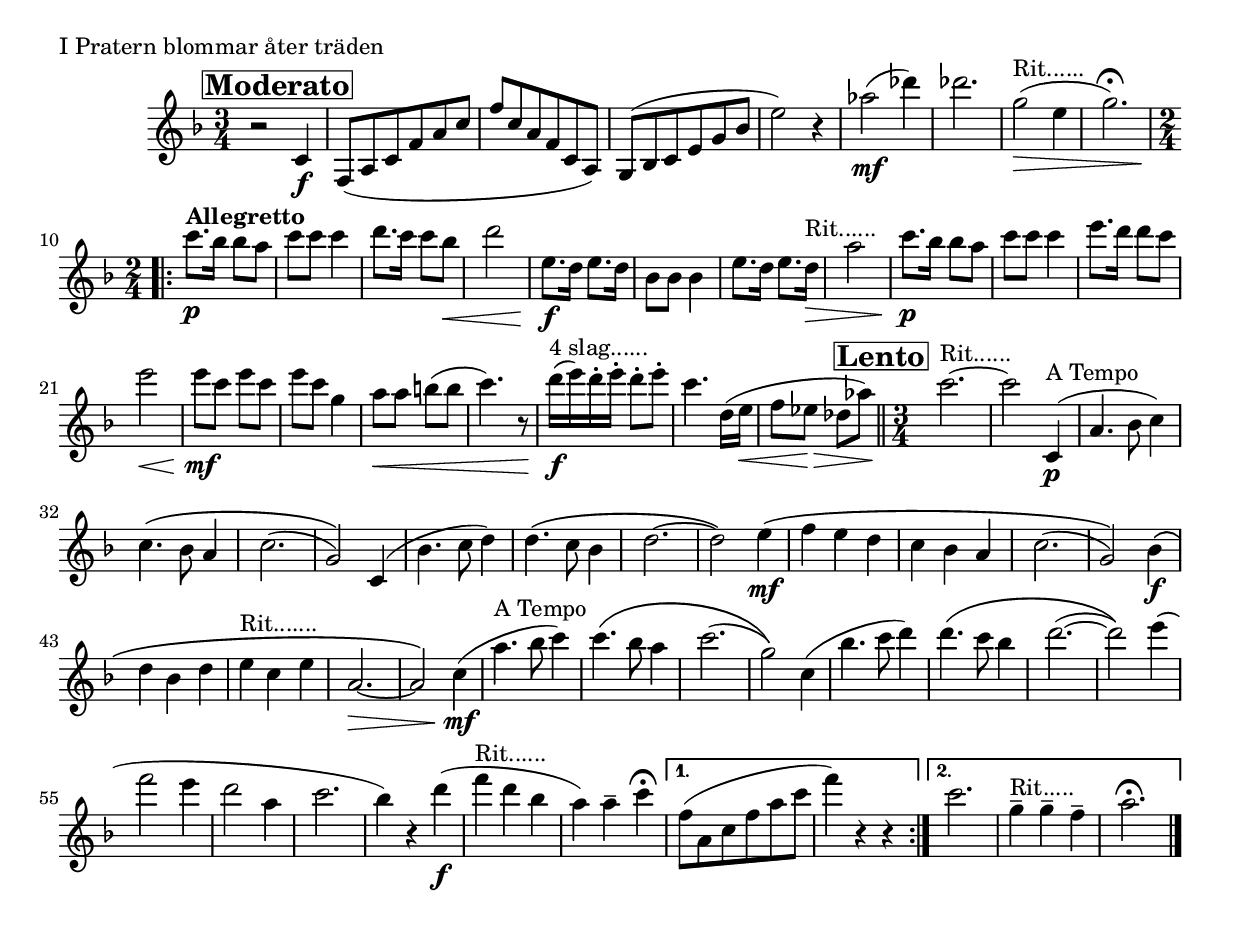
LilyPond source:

\version "2.22.1"

% When ready to include in collection:	1. Comment out top section with \Include file(s)
%					2. \midi section if present.
%Comment out from here
%{
\include "../../../Includes/Polis_format.ily"

%...to here
%}
  \score {

    % Svenska Polisens Marscher: 1. I Pratern blommar \char #229ter tr\char#228den   
    \relative c'' {
    	    \clef treble \key f \major \time 3/4
    	    \mark \markup {\bold\box {Moderato}}
    	    r2 c,4\f |f,8 (a c f a c |f c a f c a) |g (bes c e g bes | e2) r4
    	    aes2\mf (des4) |des2. |g,2\>^\markup {Rit......} (e4 
    	    g2.)\fermata
    	    \repeat volta 2 {
    	    	    \time 2/4
    	    	    c8.\!\p^\markup {\bold {Allegretto}} bes16 bes8 a |c8 c c4
    	    	    d8. c16 c8 bes\< |d2 |e,8.\f d16 e8. d16 |bes8 bes bes4
    	    	    e8. d16 e8. d16\>^\markup {Rit......} |a'2 
    	    	    c8.\p bes16 bes8 a |c8 c c4
    	    	    e8. d16 d8 c |e2\< |e8\mf c e c | e c g4 
    	    	    a8\< a b (b |c4.) r8 |d16\f^\markup {4 slag......} (e) d-. e-. d8-. e-. 
    	    	    c4. d,16 (e\< |f8 ees\> des aes')\! |\bar "||"
    	    	    \time 3/4
    	    	    \mark \markup {\bold\box {Lento}}
    	    	    c2.~^\markup {Rit......} 
    	    	    c2 c,,4\p^\markup {A Tempo} ( |a'4. bes8 c4) 
    	    	    c4. \(bes8 a4
    	    	    c2. ( |g2)\) c,4 ( |bes'4. c8 d4) |d4. \(c8 bes4 |d2.~ 
    	    	    d2\) e4\mf \( |f e d |c bes a |c2. ( |g2)\) bes4\f \( 
    	    	    d bes d |e^\markup {Rit.......} c e |a,2.~\> |a2\) c4\mf\!
    	    	    (a'4.^\markup {A Tempo} bes8 c4) |c4. \(bes8 a4 
    	    	    c2. 
    	    	    (g2)\) c,4 ( |bes'4. c8 d4) |d4. \(c8 bes4  |d2.~( |d2)\) e4
    	    	    (f2 e4
    	    	    d2 a4 |c2.  |bes4) r d\f ( |f^\markup {Rit......} d bes
    	    	    a) a-- c\fermata }
    	    	    \alternative {
    	    	    	    {f,8 (a, c f a c |f4) r r}
    	    	    	    {c2. |g4--^\markup {Rit.....} g-- f-- 
    	    	    	    a2.\fermata}
    	    	    }
    	    	    \bar "|."
    }%end relative
    \header {
    	    piece = 
    \markup {\concat {"I Pratern blommar "\char#229"ter tr"\char#228"den"}}
    	    composer = "Robert Stoltz"
    	}
  }%end score
